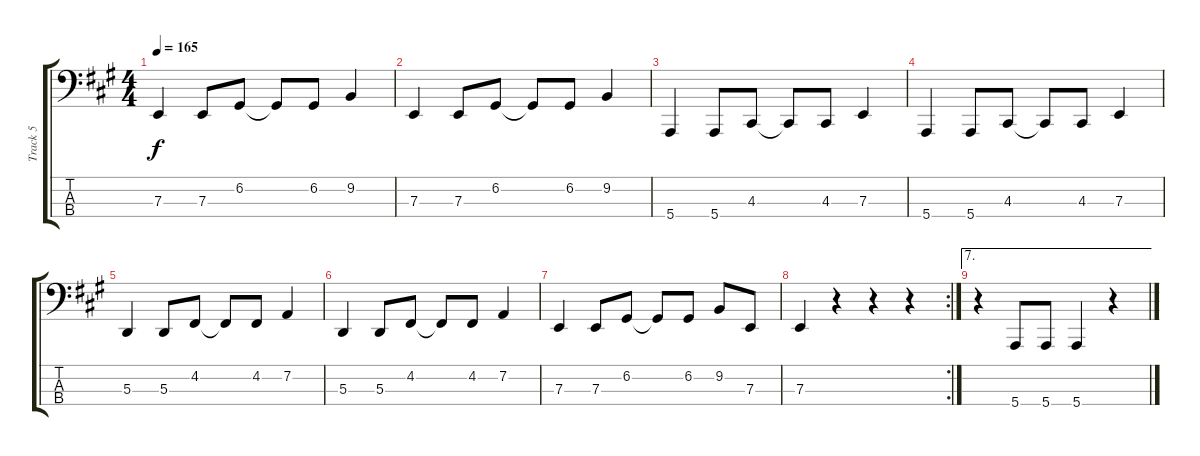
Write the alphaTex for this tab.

\track ("Track 5" "Track 5") {instrument acousticgrandpiano}
\staff {score tabs}
\tuning (G2 D2 A1 E1) {hide}
\ts (4 4)
\tempo 165
\clef f4
\ks a
7.3.4{dy f} 7.3.8 6.2.8 6.2{t}.8 6.2.8 9.2.4 |
7.3.4 7.3.8 6.2.8 6.2{t}.8 6.2.8 9.2.4 |
5.4.4 5.4.8 4.3.8 4.3{t}.8 4.3.8 7.3.4 |
5.4.4 5.4.8 4.3.8 4.3{t}.8 4.3.8 7.3.4 |
5.3.4 5.3.8 4.2.8 4.2{t}.8 4.2.8 7.2.4 |
5.3.4 5.3.8 4.2.8 4.2{t}.8 4.2.8 7.2.4 |
7.3.4 7.3.8 6.2.8 6.2{t}.8 6.2.8 9.2.8 7.3.8 |
\rc 2
7.3.4 r.4 r.4 r.4 |
\ae 7
r.4 5.4.8 5.4.8 5.4.4 r.4
